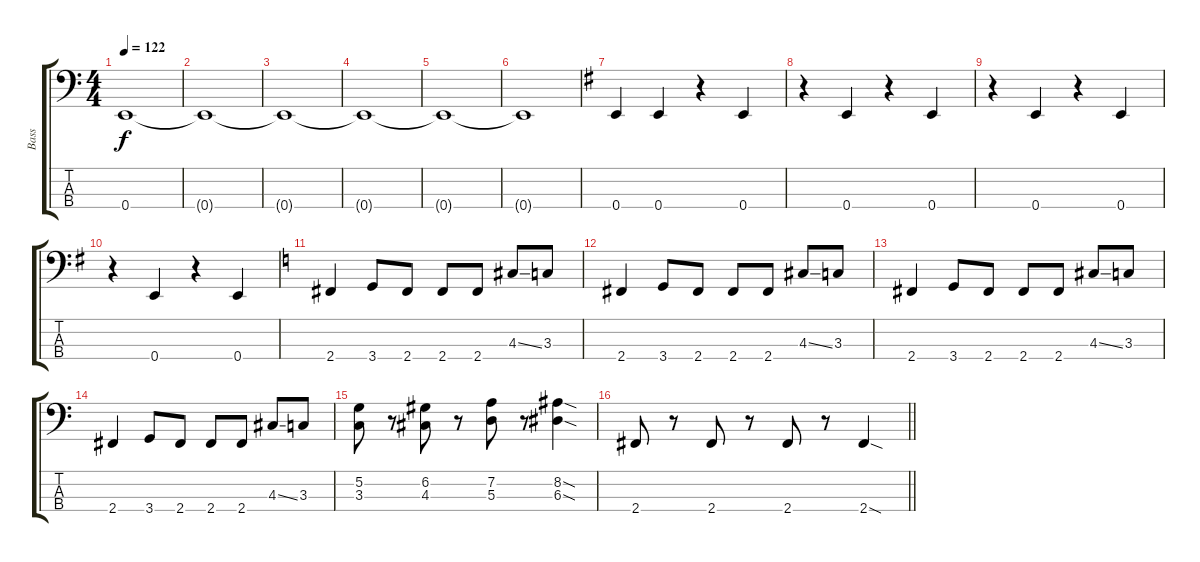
\track ("Bass" "Bass") {instrument electricbasspick}
\staff {score tabs}
\tuning (G2 D2 A1 E1) {hide}
\ts (4 4)
\tempo 122
\clef f4
\ks c
0.4{t}.1{dy f} |
0.4{t}.1 |
0.4{t}.1 |
0.4{t}.1 |
0.4{t}.1 |
0.4{t}.1 |
\ks g
0.4.4 0.4.4 r.4 0.4.4 |
r.4 0.4.4 r.4 0.4.4 |
r.4 0.4.4 r.4 0.4.4 |
r.4 0.4.4 r.4 0.4.4 |
\ks c
2.4.4 3.4.8 2.4.8 2.4.8 2.4.8 4.3{ss}.8 3.3.8 |
2.4.4 3.4.8 2.4.8 2.4.8 2.4.8 4.3{ss}.8 3.3.8 |
2.4.4 3.4.8 2.4.8 2.4.8 2.4.8 4.3{ss}.8 3.3.8 |
2.4.4 3.4.8 2.4.8 2.4.8 2.4.8 4.3{ss}.8 3.3.8 |
(5.2 3.3).8 r.8 (6.2 4.3).8 r.8 (7.2 5.3).8 r.8 (8.2{sod} 6.3{sod}).4 |
\barLineRight lightlight
2.4.8 r.8 2.4.8 r.8 2.4.8 r.8 2.4{sod}.4
